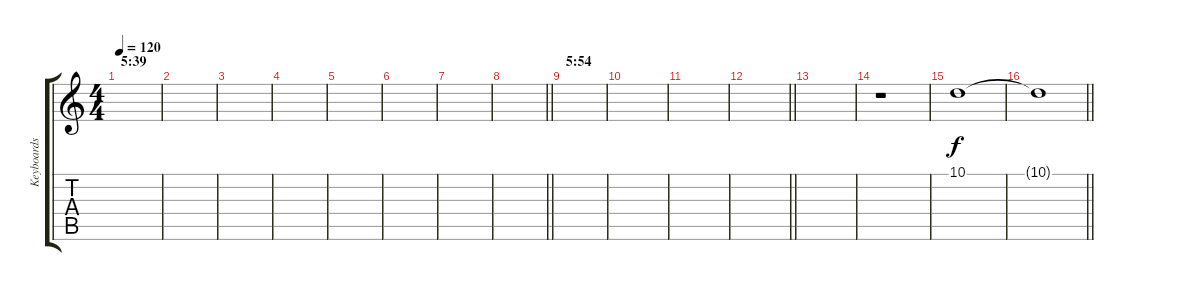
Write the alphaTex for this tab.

\track ("Keyboards 2" "Keyboards ") {instrument pad2warm}
\staff {score tabs}
\tuning (E4 B3 G3 D3 A2 E2) {hide}
\ts (4 4)
\section ("" "5:39")
\tempo 120
\clef g2
\ks c
|
|
|
|
|
|
|
\barLineRight lightlight
|
\section ("" "5:54")
|
|
|
\barLineRight lightlight
|
|
r.1{volume 0} |
10.1.1{volume 13} |
\barLineRight lightlight
10.1{t}.1
